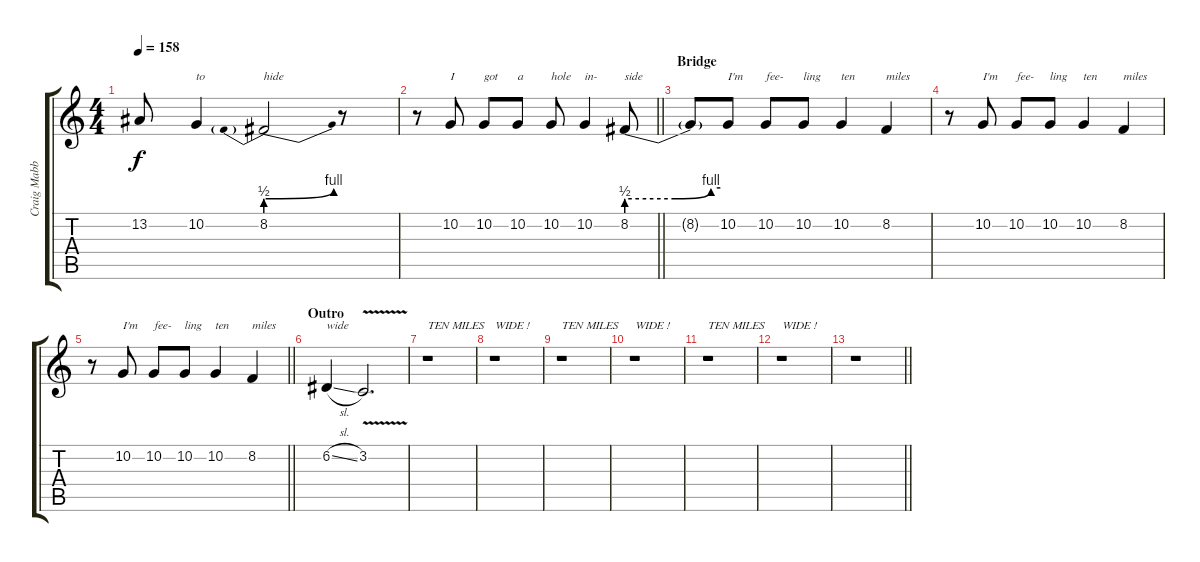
\track ("Craig Mabbit and Josh Todd [Vox]" "Craig Mabb") {instrument harmonica}
\staff {score tabs}
\tuning (D4 A3 F3 C3 G2 C2) {hide}
\ts (4 4)
\tempo 158
\clef g2
\ks c
13.2{t}.8{dy f} 10.2.4{txt "to"} 8.2{be (prebendbend 0 2 60 4)}.2{txt "hide"} r.8 |
\barLineRight lightlight
r.8 10.2.8{txt "I"} 10.2.8{txt "got"} 10.2.8{txt "a"} 10.2.8{txt "hole"} 10.2.4{txt "in-"} 8.2{be (custom 0 2 31 2 54 4 60 4)}.8{txt "side"} |
\section ("" "Bridge")
8.2{t}.8 10.2.8{txt "I'm"} 10.2.8{txt "fee-"} 10.2.8{txt "ling"} 10.2.4{txt "ten"} 8.2.4{txt "miles"} |
r.8 10.2.8{txt "I'm"} 10.2.8{txt "fee-"} 10.2.8{txt "ling"} 10.2.4{txt "ten"} 8.2.4{txt "miles"} |
\barLineRight lightlight
r.8 10.2.8{txt "I'm"} 10.2.8{txt "fee-"} 10.2.8{txt "ling"} 10.2.4{txt "ten"} 8.2.4{txt "miles"} |
\section ("" "Outro")
6.2{sl}.4{txt "wide"} 3.2{v}.2{d} |
r.1{txt "TEN MILES"} |
r.1{txt "WIDE !"} |
r.1{txt "TEN MILES"} |
r.1{txt "WIDE !"} |
r.1{txt "TEN MILES"} |
r.1{txt "WIDE !"} |
\barLineRight lightlight
r.1
